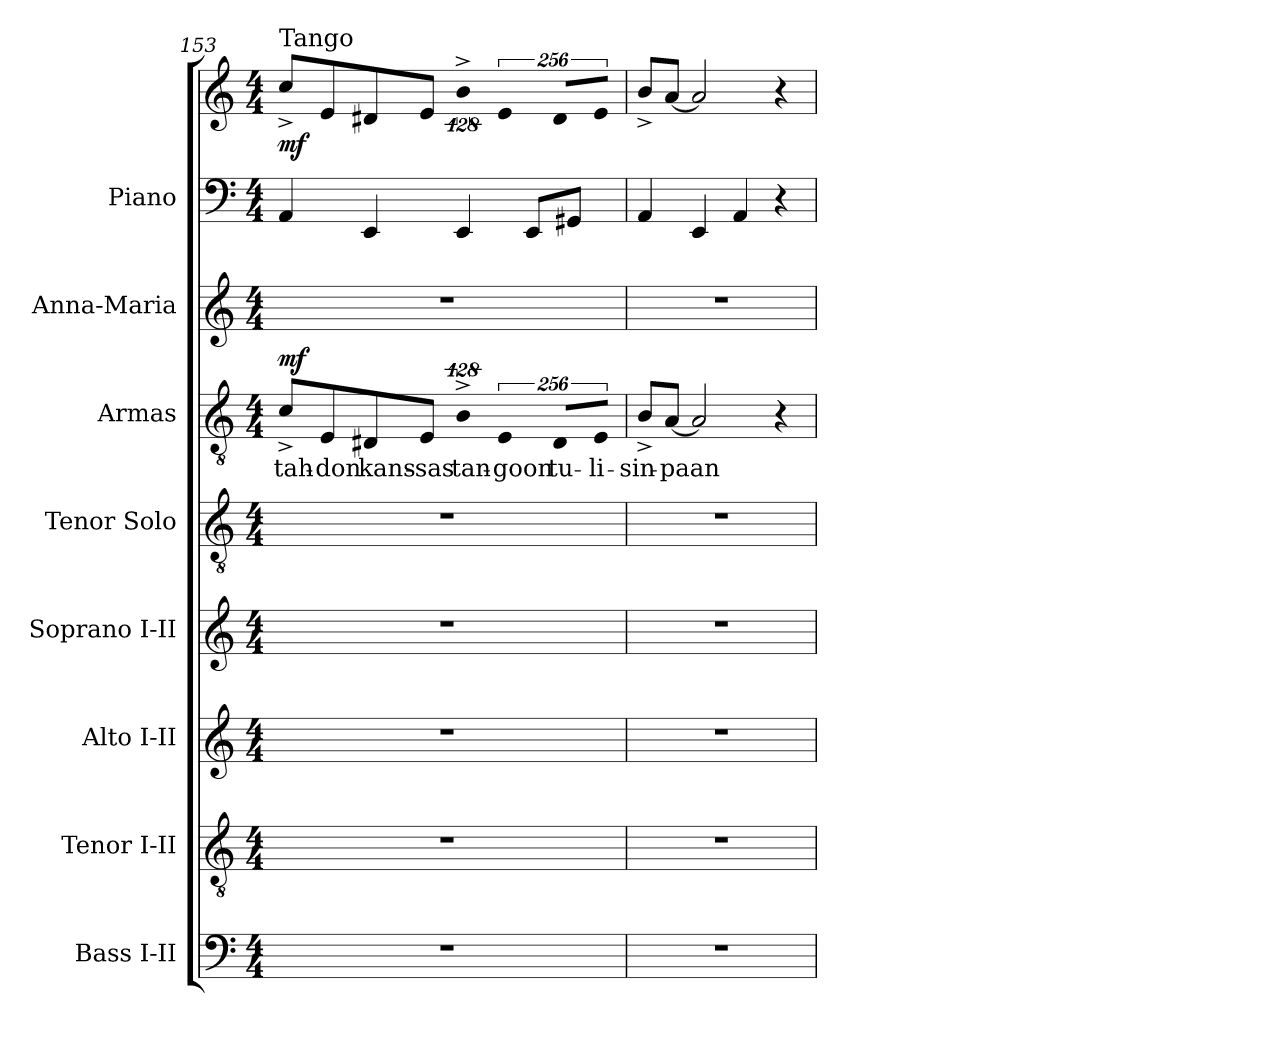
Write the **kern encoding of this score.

**kern	**kern	**kern	**kern	**kern	**kern	**text	**dynam	**kern	**kern	**kern	**dynam
*part8	*part7	*part6	*part5	*part4	*part3	*part3	*part3	*part2	*part1	*part1	*part1
*staff9	*staff8	*staff7	*staff6	*staff5	*staff4	*staff4	*staff4	*staff3	*staff2	*staff1	*staff1/2
*I"Bass I-II	*I"Tenor I-II	*I"Alto I-II	*I"Soprano I-II	*I"Tenor Solo	*I"Armas	*	*	*I"Anna-Maria	*I"Piano	*	*
*I'B.	*I'T.	*I'A.	*I'S.	*I'T. Solo	*I'Armas	*	*	*I'A-M	*I'Pno.	*	*
*clefF4	*clefGv2	*clefG2	*clefG2	*clefGv2	*clefGv2	*	*	*clefG2	*clefF4	*clefG2	*
*	*ITrd7c12	*	*	*ITrd7c12	*ITrd7c12	*	*	*	*	*	*
*k[]	*k[]	*k[]	*k[]	*k[]	*k[]	*	*	*k[]	*k[]	*k[]	*
*C:	*C:	*C:	*C:	*C:	*C:	*	*	*C:	*C:	*C:	*
*M4/4	*M4/4	*M4/4	*M4/4	*M4/4	*M4/4	*	*	*M4/4	*M4/4	*M4/4	*
=153	=153	=153	=153	=153	=153	=153	=153	=153	=153	=153	=153
!	!	!	!	!	!	!	!	!	!	!LO:TX:a:t=Tango	!
!	!	!	!	!	!	!LO:LY:b:color=#000000	!	!	!	!	!
1r	1r	1r	1r	1r	8C^i/L	tah-	mf	1r	4AAi/	8cc^i/L	mf
!	!	!	!	!	!	!LO:LY:b:color=#000000	!	!	!	!	!
.	.	.	.	.	8EEi/	-don	.	.	.	8ei/	.
!	!	!	!	!	!	!LO:LY:b:color=#000000	!	!	!	!	!
.	.	.	.	.	8DD#Xi/	kans-	.	.	4EEi/	8d#Xi/	.
!	!	!	!	!	!	!LO:LY:b:color=#000000	!	!	!	!	!
.	.	.	.	.	8EEi/J	-sas	.	.	.	8ei/J	.
!	!	!	!	!	!LO:N:vis=4	!	!	!	!	!	!
!	!	!	!	!	!	!LO:LY:b:color=#000000	!	!	!	!LO:N:vis=4	!
.	.	.	.	.	512%85BB^i\	tan-	.	.	4EEi/	512%85b^i\	.
!	!	!	!	!	!LO:N:vis=4	!	!	!	!	!	!
!	!	!	!	!	!	!LO:LY:b:color=#000000	!	!	!	!LO:N:vis=4	!
.	.	.	.	.	1024%171EEi/	-goon	.	.	.	1024%171ei/	.
.	.	.	.	.	.	.	.	.	8EEi/L	.	.
!	!	!	!	!	!LO:N:vis=8	!	!	!	!	!	!
!	!	!	!	!	!	!LO:LY:b:color=#000000	!	!	!	!LO:N:vis=8	!
.	.	.	.	.	1024%85DD#i/L	tu-	.	.	.	1024%85d#i/L	.
.	.	.	.	.	.	.	.	.	8GG#Xi/J	.	.
!	!	!	!	!	!LO:N:vis=8	!	!	!	!	!	!
!	!	!	!	!	!	!LO:LY:b:color=#000000	!	!	!	!LO:N:vis=8	!
.	.	.	.	.	512%43EEi/J	-li-	.	.	.	512%43ei/J	.
=154	=154	=154	=154	=154	=154	=154	=154	=154	=154	=154	=154
!	!	!	!	!	!	!LO:LY:b:color=#000000	!	!	!	!	!
1r	1r	1r	1r	1r	8BB^i/L	-sin-	.	1r	4AAi/	8b^i/L	.
!	!	!	!	!	!	!LO:LY:b:color=#000000	!	!	!	!	!
.	.	.	.	.	[<8AAi/J	-paan	.	.	.	[<8ai/J	.
.	.	.	.	.	2AAi/]	.	.	.	4EEi/	2ai/]	.
.	.	.	.	.	.	.	.	.	4AAi/	.	.
.	.	.	.	.	4r	.	.	.	4r	4r	.
=	=	=	=	=	=	=	=	=	=	=	=
*-	*-	*-	*-	*-	*-	*-	*-	*-	*-	*-	*-
